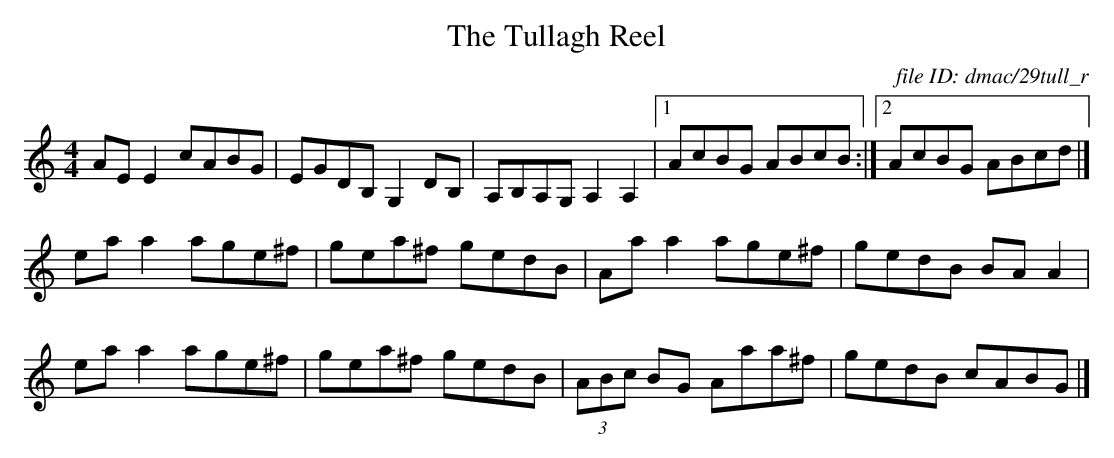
X:1
T:Tullagh Reel, The
C:file ID: dmac/29tull_r
Q:180
L:1/8
M:4/4
K:Am
AEE2 cABG|EGDB, G,2 DB,|A,B,A,G, A,2 A,2|1 AcBG ABcB :|\
[2 AcBG ABcd |]
eaa2 age^f|gea^f gedB|Aaa2 age^f|gedB BA A2 |
eaa2 age^f|gea^f gedB|(3ABc BG Aaa^f|gedB cABG |]
